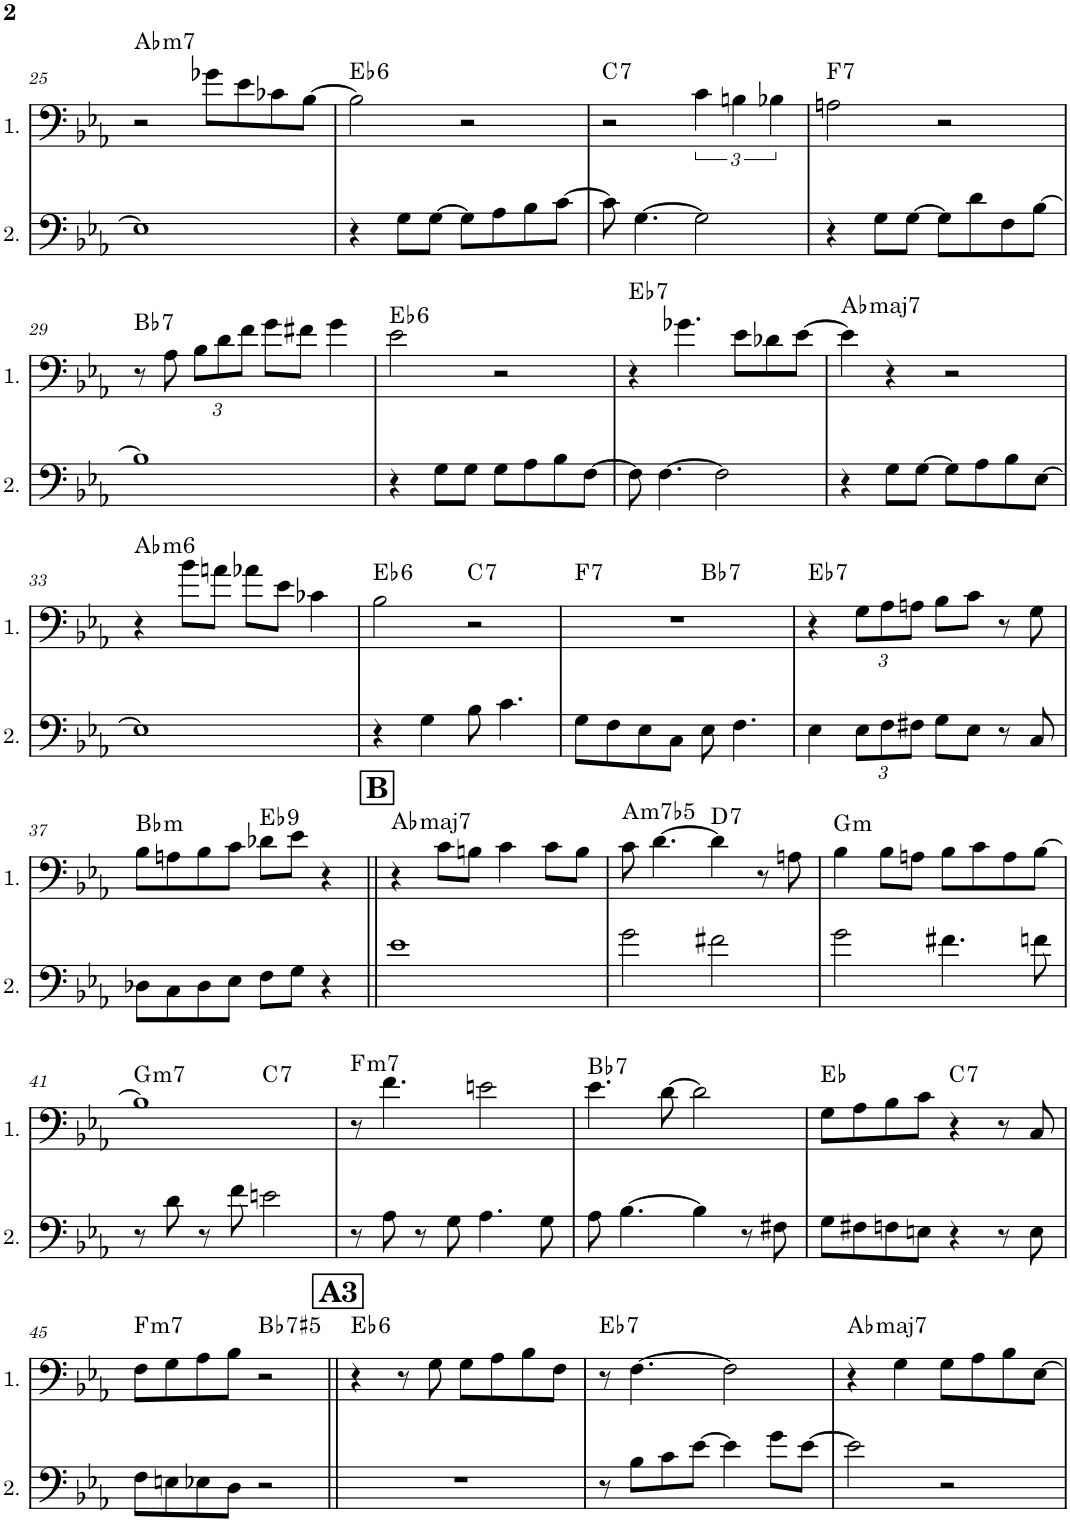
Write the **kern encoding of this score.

**kern	**kern	**harte
*part2	*part1	*part1
*staff2	*staff1	*
*I"2.	*I"1.	*
!!LO:PB:g=z
*clefF4	*clefF4	*
*k[b-e-a-]	*k[b-e-a-]	*
*M4/4	*M4/4	*
=25	=25	=25
!	!	!LO:H:kt=m7
1E-]	2r	Ab:min7
.	8g-X\L	.
.	8e-\	.
.	8c-X\	.
.	[8B-\J	.
=26	=26	=26
!	!	!LO:H:kt=6
4r	2B-\]	Eb:maj6
8G\L	.	.
[8G\J	.	.
8G\L]	2r	.
8A-\	.	.
8B-\	.	.
[8c\J	.	.
=27	=27	=27
!	!	!LO:H:kt=7
8c\]	2r	C:7
[4.G\	.	.
2G\]	6c\	.
.	6Bn\	.
.	6B-X\	.
=28	=28	=28
!	!	!LO:H:kt=7
4r	2An\	F:7
8G\L	.	.
[8G\J	.	.
8G\L]	2r	.
8d\	.	.
8F\	.	.
[8B-\J	.	.
!!LO:LB:g=z
=29	=29	=29
!	!	!LO:H:kt=7
1B-]	8r	Bb:7
.	8A-\	.
*	*Xbrackettup	*
.	12B-\L	.
.	12d\	.
.	12f\J	.
.	8g\L	.
.	8f#X\J	.
.	4g\	.
=30	=30	=30
!	!	!LO:H:kt=6
4r	2e-\	Eb:maj6
8G\L	.	.
8G\J	.	.
8G\L	2r	.
8A-\	.	.
8B-\	.	.
[8F\J	.	.
=31	=31	=31
!	!	!LO:H:kt=7
8F\]	4r	Eb:7
[4.F\	.	.
.	4.g-X\	.
2F\]	.	.
.	8e-\L	.
.	8d-X\	.
.	[8e-\J	.
=32	=32	=32
!	!	!LO:H:kt=maj7
4r	4e-\]	Ab:maj7
8G\L	4r	.
[8G\J	.	.
8G\L]	2r	.
8A-\	.	.
8B-\	.	.
[8E-\J	.	.
!!LO:LB:g=z
=33	=33	=33
!	!	!LO:H:kt=m6
1E-]	4r	Ab:min6
.	8b-\L	.
.	8an\J	.
.	8a-X\L	.
.	8e-\J	.
.	4c-X\	.
=34	=34	=34
!	!	!LO:H:kt=6
4r	2B-\	Eb:maj6
4G\	.	.
!	!	!LO:H:kt=7
8B-\	2r	C:7
4.c\	.	.
=35	=35	=35
!	!	!LO:H:kt=7
*	*^	*
8G\L	1r	2ryy	F:7
8F\	.	.	.
8E-\	.	.	.
8C\J	.	.	.
!	!	!	!LO:H:kt=7
8E-\	.	2ryy	Bb:7
4.F\	.	.	.
=36	=36	=36	=36
!	!	!	!LO:H:kt=7
*	*v	*v	*
4E-\	4r	Eb:7
*Xbrackettup	*	*
12E-\L	12G\L	.
12F\	12A-\	.
12F#X\J	12An\J	.
8G\L	8B-\L	.
8E-\J	8c\J	.
8r	8r	.
8C/	8G\	.
!!LO:LB:g=z
=37	=37	=37
!	!	!LO:H:kt=m
8D-X\L	8B-\L	Bb:min
8C\	8An\	.
8D-\	8B-\	.
8E-\J	8c\J	.
!	!	!LO:H:kt=9
8F\L	8d-X\L	Eb:9
8G\J	8e-\J	.
4r	4r	.
!!LO:REH:place=s1:a:B:cj:fs=14:t=B
=38||	=38||	=38||
!	!	!LO:H:kt=maj7
1e-	4r	Ab:maj7
.	8c\L	.
.	8Bn\J	.
.	4c\	.
.	8c\L	.
.	8B\J	.
=39	=39	=39
!	!	!LO:H:kt=m7b5
2g\	8c\	A:hdim7
.	[4.d\	.
!	!	!LO:H:kt=7
2f#X\	4d\]	D:7
.	8r	.
.	8An\	.
=40	=40	=40
!	!	!LO:H:kt=m
2g\	4B-\	G:min
.	8B-\L	.
.	8An\J	.
4.f#X\	8B-\L	.
.	8c\	.
.	8A\	.
8fn\	[8B-\J	.
!!LO:LB:g=z
=41	=41	=41
!	!	!LO:H:kt=m7
*	*^	*
8r	1B-]	2ryy	G:min7
8d\	.	.	.
8r	.	.	.
8f\	.	.	.
!	!	!	!LO:H:kt=7
2en\	.	2ryy	C:7
=42	=42	=42	=42
!	!	!	!LO:H:kt=m7
*	*v	*v	*
8r	8r	F:min7
8A-\	4.f\	.
8r	.	.
8G\	.	.
4.A-\	2en\	.
8G\	.	.
=43	=43	=43
!	!	!LO:H:kt=7
8A-\	4.e-\	Bb:7
[4.B-\	.	.
.	[8d\	.
4B-\]	2d\]	.
8r	.	.
8F#X\	.	.
=44	=44	=44
8G\L	8G\L	Eb:maj
8F#X\	8A-\	.
8Fn\	8B-\	.
8En\J	8c\J	.
!	!	!LO:H:kt=7
4r	4r	C:7
8r	8r	.
8E\	8C/	.
!!LO:LB:g=z
=45	=45	=45
!	!	!LO:H:kt=m7
8F\L	8F\L	F:min7
8En\	8G\	.
8E-X\	8A-\	.
8D\J	8B-\J	.
!	!	!LO:H:kt=7
2r	2r	Bb:(3,#5,b7)
!!LO:REH:place=s1:a:B:cj:fs=14:t=A3
=46||	=46||	=46||
!	!	!LO:H:kt=6
1r	4r	Eb:maj6
.	8r	.
.	8G\	.
.	8G\L	.
.	8A-\	.
.	8B-\	.
.	8F\J	.
=47	=47	=47
!	!	!LO:H:kt=7
8r	8r	Eb:7
8B-\L	[4.F\	.
8c\	.	.
[8e-\J	.	.
4e-\]	2F\]	.
8g\L	.	.
[8e-\J	.	.
=48	=48	=48
!	!	!LO:H:kt=maj7
2e-\]	4r	Ab:maj7
.	4G\	.
2r	8G\L	.
.	8A-\	.
.	8B-\	.
.	[8E-\J	.
=	=	=
*-	*-	*-
